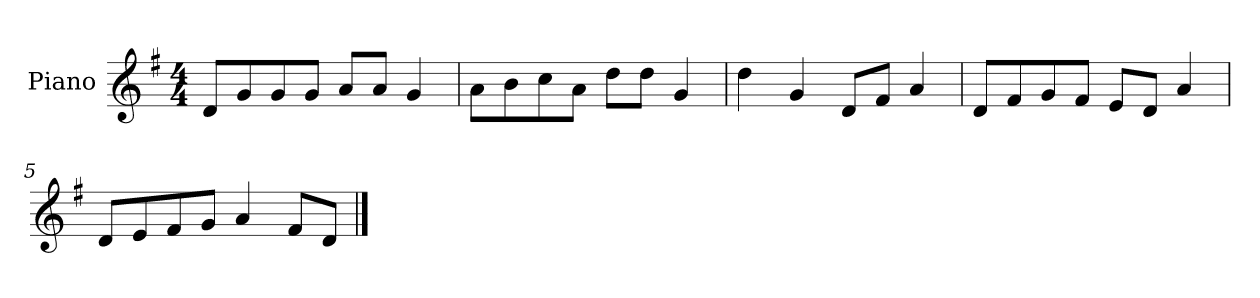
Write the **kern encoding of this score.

**kern
*part1
*staff1
*I"Piano
*I'P-no
*clefG2
*k[f#]
*M4/4
*MM90
=1
8d/L
8g/
8g/
8g/J
8a/L
8a/J
4g/
=2
8a\L
8b\
8cc\
8a\J
8dd\L
8dd\J
4g/
=3
4dd\
4g/
8d/L
8f#/J
4a/
=4
8d/L
8f#/
8g/
8f#/J
8e/L
8d/J
4a/
=5
8d/L
8e/
8f#/
8g/J
4a/
8f#/L
8d/J
==
*-
